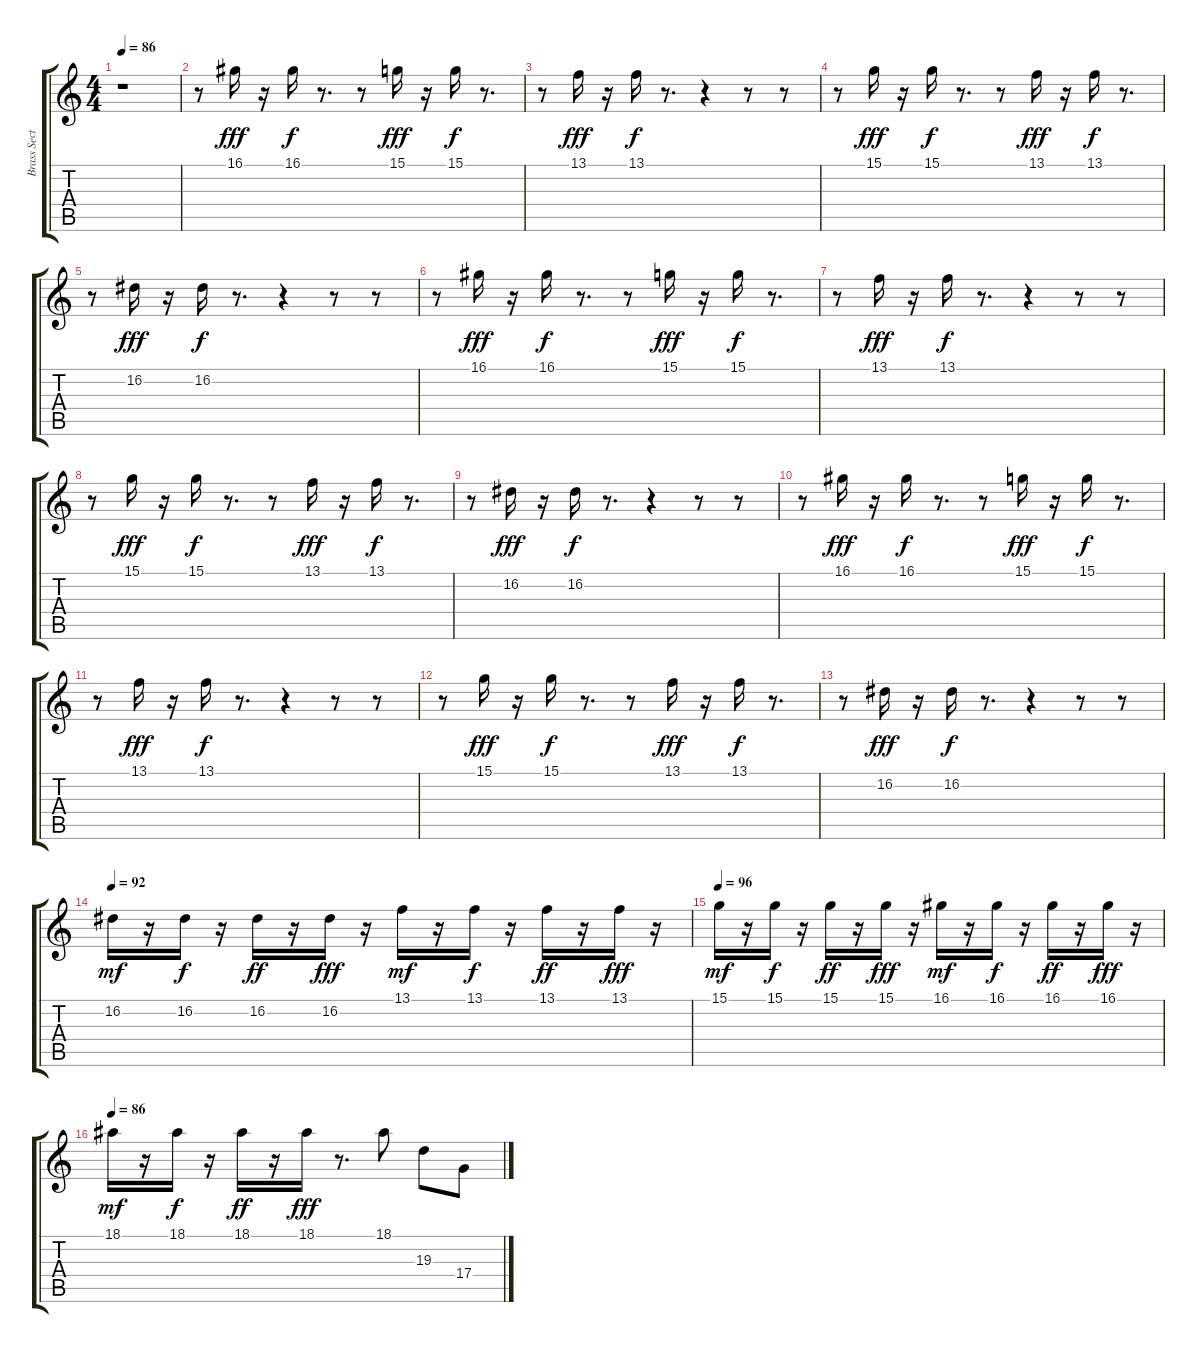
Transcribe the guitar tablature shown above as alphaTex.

\track ("Brass Section" "Brass Sect") {instrument brasssection}
\staff {score tabs}
\tuning (E4 B3 G3 D3 A2 E2) {hide}
\ts (4 4)
\tempo 86
\clef g2
\ks c
r.1{dy fff instrument brasssection} |
r.8 16.1.16 r.16 16.1.16{dy f} r.8{d} r.8 15.1.16{dy fff} r.16 15.1.16{dy f} r.8{d} |
r.8 13.1.16{dy fff} r.16 13.1.16{dy f} r.8{d} r.4 r.8 r.8 |
r.8 15.1.16{dy fff} r.16 15.1.16{dy f} r.8{d} r.8 13.1.16{dy fff} r.16 13.1.16{dy f} r.8{d} |
r.8 16.2.16{dy fff} r.16 16.2.16{dy f} r.8{d} r.4 r.8 r.8 |
r.8 16.1.16{dy fff} r.16 16.1.16{dy f} r.8{d} r.8 15.1.16{dy fff} r.16 15.1.16{dy f} r.8{d} |
r.8 13.1.16{dy fff} r.16 13.1.16{dy f} r.8{d} r.4 r.8 r.8 |
r.8 15.1.16{dy fff} r.16 15.1.16{dy f} r.8{d} r.8 13.1.16{dy fff} r.16 13.1.16{dy f} r.8{d} |
r.8 16.2.16{dy fff} r.16 16.2.16{dy f} r.8{d} r.4 r.8 r.8 |
r.8 16.1.16{dy fff} r.16 16.1.16{dy f} r.8{d} r.8 15.1.16{dy fff} r.16 15.1.16{dy f} r.8{d} |
r.8 13.1.16{dy fff} r.16 13.1.16{dy f} r.8{d} r.4 r.8 r.8 |
r.8 15.1.16{dy fff} r.16 15.1.16{dy f} r.8{d} r.8 13.1.16{dy fff} r.16 13.1.16{dy f} r.8{d} |
r.8 16.2.16{dy fff} r.16 16.2.16{dy f} r.8{d} r.4 r.8 r.8 |
\tempo 92
16.2.16{dy mf volume 12} r.16 16.2.16{dy f} r.16 16.2.16{dy ff} r.16 16.2.16{dy fff} r.16 13.1.16{dy mf} r.16 13.1.16{dy f} r.16 13.1.16{dy ff} r.16 13.1.16{dy fff} r.16 |
\tempo 96
15.1.16{dy mf volume 14} r.16 15.1.16{dy f} r.16 15.1.16{dy ff} r.16 15.1.16{dy fff} r.16 16.1.16{dy mf} r.16 16.1.16{dy f} r.16 16.1.16{dy ff} r.16 16.1.16{dy fff} r.16 |
\tempo 86
18.1.16{dy mf} r.16 18.1.16{dy f} r.16 18.1.16{dy ff} r.16 18.1.16{dy fff} r.8{d volume 10} 18.1.8 19.3.8 17.4.8
